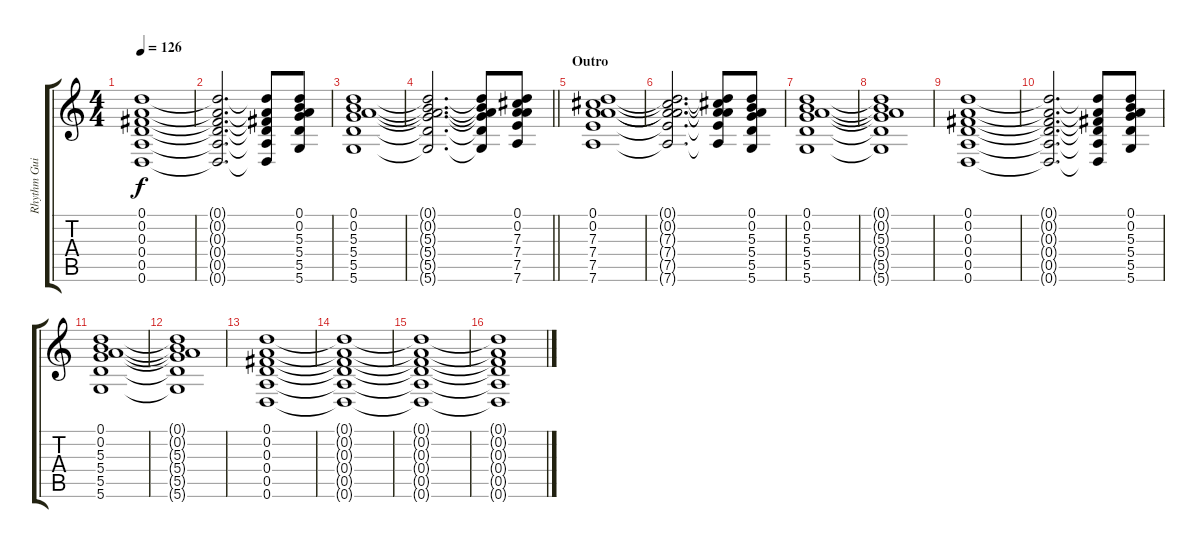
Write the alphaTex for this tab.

\track ("Rhythm Guitar" "Rhythm Gui") {instrument acousticguitarsteel}
\staff {score tabs}
\tuning (D4 A3 Gb3 D3 A2 D2) {hide}
\ts (4 4)
\tempo 126
\clef g2
\ks c
(0.1 0.2 0.3 0.4 0.5 0.6).1{dy f} |
(0.1{t} 0.2{t} 0.3{t} 0.4{t} 0.5{t} 0.6{t}).2{d} (0.1{t} 0.2{t} 0.3{t} 0.4{t} 0.5{t} 0.6{t}).8 (0.1 0.2 5.3 5.4 5.5 5.6).8 |
(0.1 0.2 5.3 5.4 5.5 5.6).1 |
\barLineRight lightlight
(0.1{t} 0.2{t} 5.3{t} 5.4{t} 5.5{t} 5.6{t}).2{d} (0.1{t} 0.2{t} 5.3{t} 5.4{t} 5.5{t} 5.6{t}).8 (0.1 0.2 7.3 7.4 7.5 7.6).8 |
\section ("" "Outro")
(0.1 0.2 7.3 7.4 7.5 7.6).1 |
(0.1{t} 0.2{t} 7.3{t} 7.4{t} 7.5{t} 7.6{t}).2{d} (0.1{t} 0.2{t} 7.3{t} 7.4{t} 7.5{t} 7.6{t}).8 (0.1 0.2 5.3 5.4 5.5 5.6).8 |
(0.1 0.2 5.3 5.4 5.5 5.6).1 |
(0.1{t} 0.2{t} 5.3{t} 5.4{t} 5.5{t} 5.6{t}).1 |
(0.1 0.2 0.3 0.4 0.5 0.6).1 |
(0.1{t} 0.2{t} 0.3{t} 0.4{t} 0.5{t} 0.6{t}).2{d} (0.1{t} 0.2{t} 0.3{t} 0.4{t} 0.5{t} 0.6{t}).8 (0.1 0.2 5.3 5.4 5.5 5.6).8 |
(0.1 0.2 5.3 5.4 5.5 5.6).1 |
(0.1{t} 0.2{t} 5.3{t} 5.4{t} 5.5{t} 5.6{t}).1 |
(0.1 0.2 0.3 0.4 0.5 0.6).1 |
(0.1{t} 0.2{t} 0.3{t} 0.4{t} 0.5{t} 0.6{t}).1 |
(0.1{t} 0.2{t} 0.3{t} 0.4{t} 0.5{t} 0.6{t}).1 |
(0.1{t} 0.2{t} 0.3{t} 0.4{t} 0.5{t} 0.6{t}).1
